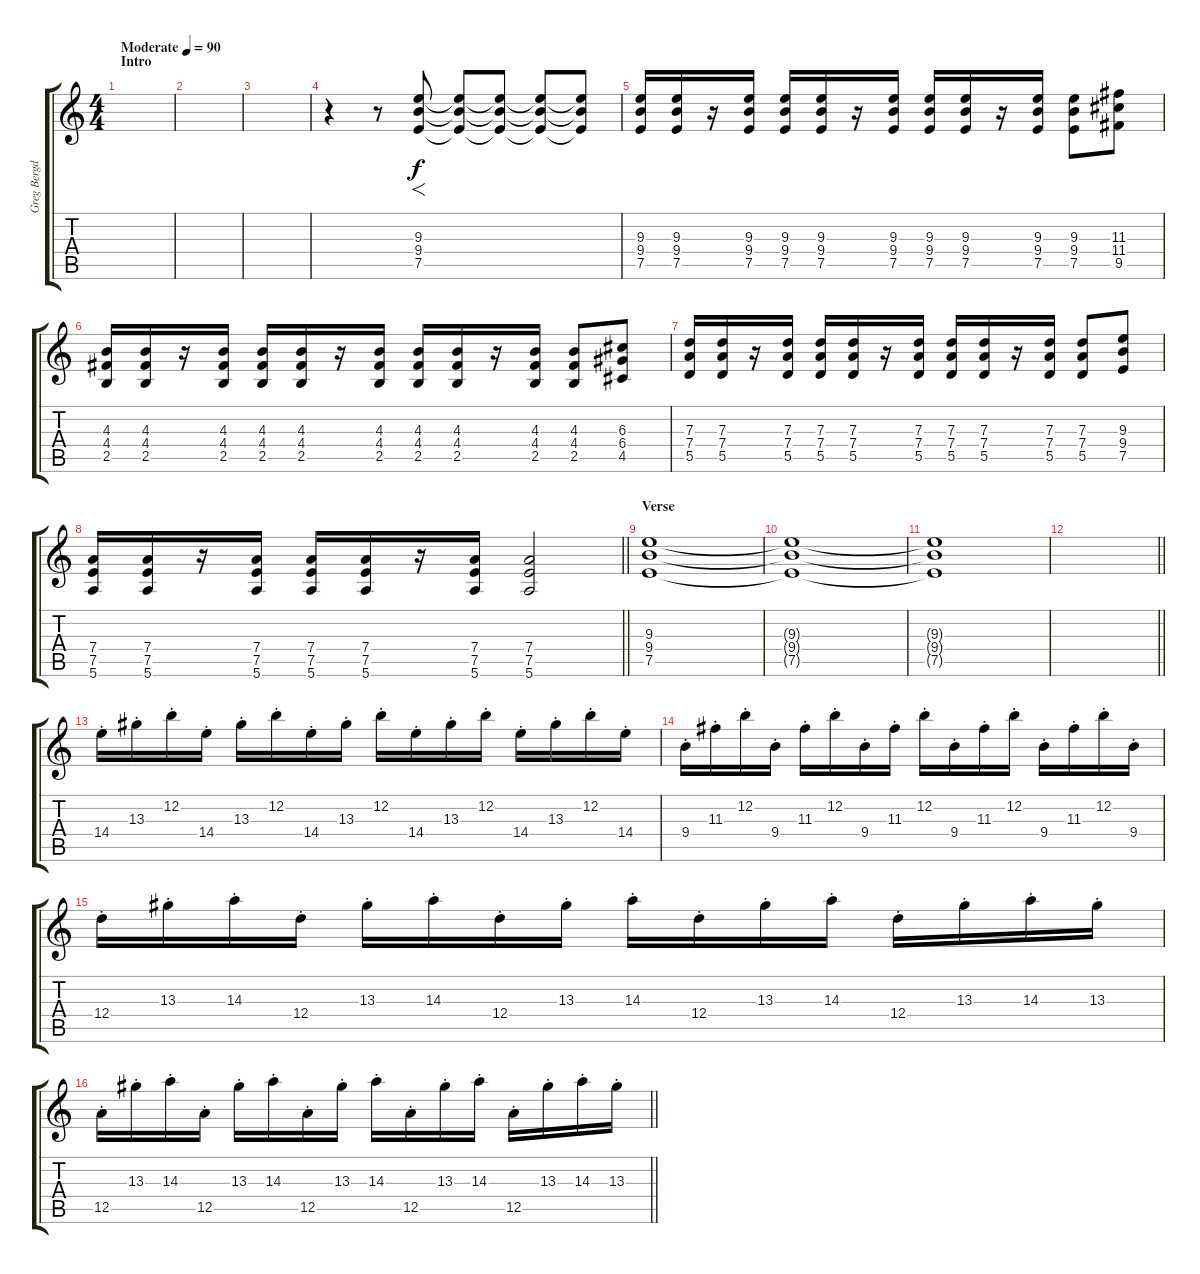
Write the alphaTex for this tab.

\track ("Greg Bergdorf - Guitar" "Greg Bergd") {instrument distortionguitar}
\staff {score tabs}
\tuning (E4 B3 G3 D3 A2 E2) {hide}
\ts (4 4)
\section ("" "Intro")
\tempo (90 "Moderate")
\clef g2
\ks c
|
|
|
r.4 r.8 (9.3 9.4 7.5).8{f} (9.3{t} 9.4{t} 7.5{t}).8 (9.3{t} 9.4{t} 7.5{t}).8 (9.3{t} 9.4{t} 7.5{t}).8 (9.3{t} 9.4{t} 7.5{t}).8 |
(9.3 9.4 7.5).16 (9.3 9.4 7.5).16 r.16 (9.3 9.4 7.5).16 (9.3 9.4 7.5).16 (9.3 9.4 7.5).16 r.16 (9.3 9.4 7.5).16 (9.3 9.4 7.5).16 (9.3 9.4 7.5).16 r.16 (9.3 9.4 7.5).16 (9.3 9.4 7.5).8 (11.3 11.4 9.5).8 |
(4.3 4.4 2.5).16 (4.3 4.4 2.5).16 r.16 (4.3 4.4 2.5).16 (4.3 4.4 2.5).16 (4.3 4.4 2.5).16 r.16 (4.3 4.4 2.5).16 (4.3 4.4 2.5).16 (4.3 4.4 2.5).16 r.16 (4.3 4.4 2.5).16 (4.3 4.4 2.5).8 (6.3 6.4 4.5).8 |
(7.3 7.4 5.5).16 (7.3 7.4 5.5).16 r.16 (7.3 7.4 5.5).16 (7.3 7.4 5.5).16 (7.3 7.4 5.5).16 r.16 (7.3 7.4 5.5).16 (7.3 7.4 5.5).16 (7.3 7.4 5.5).16 r.16 (7.3 7.4 5.5).16 (7.3 7.4 5.5).8 (9.3 9.4 7.5).8 |
\barLineRight lightlight
(7.4 7.5 5.6).16 (7.4 7.5 5.6).16 r.16 (7.4 7.5 5.6).16 (7.4 7.5 5.6).16 (7.4 7.5 5.6).16 r.16 (7.4 7.5 5.6).16 (7.4 7.5 5.6).2 |
\section ("" "Verse")
(9.3 9.4 7.5).1 |
(9.3{t} 9.4{t} 7.5{t}).1 |
(9.3{t} 9.4{t} 7.5{t}).1 |
\barLineRight lightlight
|
14.4{st}.16 13.3{st}.16 12.2{st}.16 14.4{st}.16 13.3{st}.16 12.2{st}.16 14.4{st}.16 13.3{st}.16 12.2{st}.16 14.4{st}.16 13.3{st}.16 12.2{st}.16 14.4{st}.16 13.3{st}.16 12.2{st}.16 14.4{st}.16 |
9.4{st}.16 11.3{st}.16 12.2{st}.16 9.4{st}.16 11.3{st}.16 12.2{st}.16 9.4{st}.16 11.3{st}.16 12.2{st}.16 9.4{st}.16 11.3{st}.16 12.2{st}.16 9.4{st}.16 11.3{st}.16 12.2{st}.16 9.4{st}.16 |
12.4{st}.16 13.3{st}.16 14.3{st}.16 12.4{st}.16 13.3{st}.16 14.3{st}.16 12.4{st}.16 13.3{st}.16 14.3{st}.16 12.4{st}.16 13.3{st}.16 14.3{st}.16 12.4{st}.16 13.3{st}.16 14.3{st}.16 13.3{st}.16 |
\barLineRight lightlight
12.5{st}.16 13.3{st}.16 14.3{st}.16 12.5{st}.16 13.3{st}.16 14.3{st}.16 12.5{st}.16 13.3{st}.16 14.3{st}.16 12.5{st}.16 13.3{st}.16 14.3{st}.16 12.5{st}.16 13.3{st}.16 14.3{st}.16 13.3{st}.16
